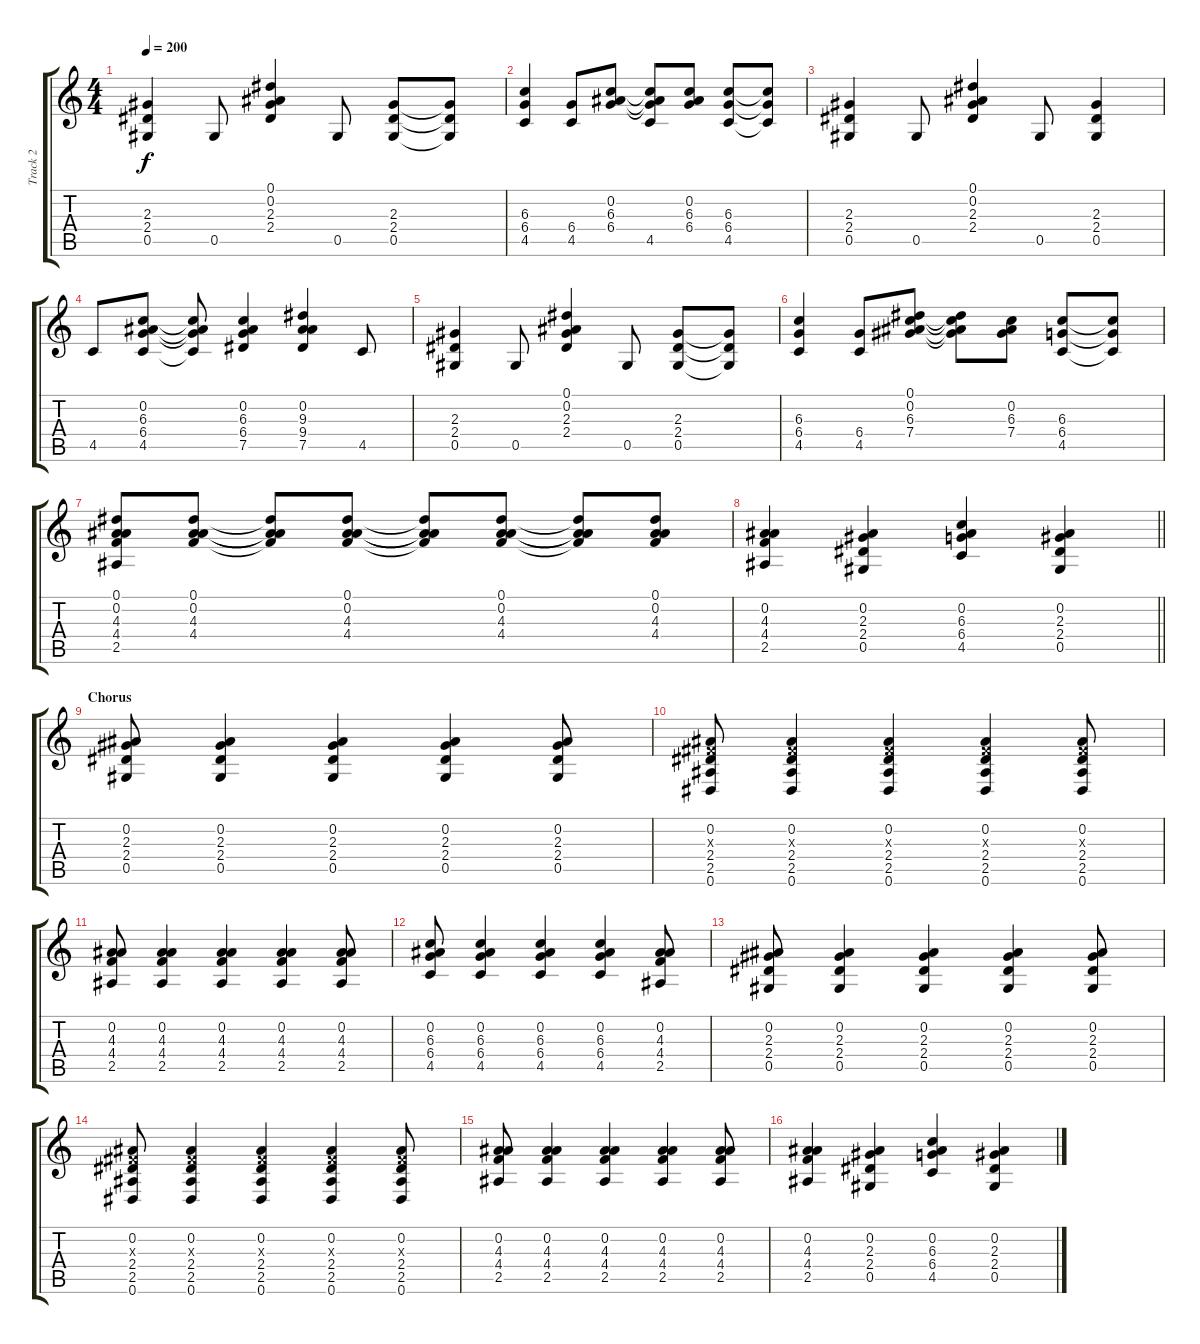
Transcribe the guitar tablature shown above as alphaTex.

\track ("Track 2" "Track 2") {instrument distortionguitar}
\staff {score tabs}
\tuning (Eb4 Bb3 Gb3 Db3 Ab2 Eb2) {hide}
\ts (4 4)
\tempo 200
\clef g2
\ks c
(2.3 2.4 0.5).4{dy f} 0.5.8 (0.1 0.2 2.3 2.4).4 0.5.8 (2.3 2.4 0.5).8 (2.3{t} 2.4{t} 0.5{t}).8 |
(6.3 6.4 4.5).4 (6.4 4.5).8 (0.2 6.3 6.4).8 (0.2{t} 6.3{t} 6.4{t} 4.5).8 (0.2 6.3 6.4).8 (6.3 6.4 4.5).8 (6.3{t} 6.4{t} 4.5{t}).8 |
(2.3 2.4 0.5).4 0.5.8 (0.1 0.2 2.3 2.4).4 0.5.8 (2.3 2.4 0.5).4 |
4.5.8 (0.2 6.3 6.4 4.5).8 (0.2{t} 6.3{t} 6.4{t} 4.5{t}).8 (0.2 6.3 6.4 7.5).4 (0.2 9.3 9.4 7.5).4 4.5.8 |
(2.3 2.4 0.5).4 0.5.8 (0.1 0.2 2.3 2.4).4 0.5.8 (2.3 2.4 0.5).8 (2.3{t} 2.4{t} 0.5{t}).8 |
(6.3 6.4 4.5).4 (6.4 4.5).8 (0.1 0.2 6.3 7.4).8 (0.1{t} 0.2{t} 6.3{t} 7.4{t}).8 (0.2 6.3 7.4).8 (6.3 6.4 4.5).8 (6.3{t} 6.4{t} 4.5{t}).8 |
(0.1 0.2 4.3 4.4 2.5).8 (0.1 0.2 4.3 4.4).8 (0.1{t} 0.2{t} 4.3{t} 4.4{t}).8 (0.1 0.2 4.3 4.4).8 (0.1{t} 0.2{t} 4.3{t} 4.4{t}).8 (0.1 0.2 4.3 4.4).8 (0.1{t} 0.2{t} 4.3{t} 4.4{t}).8 (0.1 0.2 4.3 4.4).8 |
\barLineRight lightlight
(0.2 4.3 4.4 2.5).4 (0.2 2.3 2.4 0.5).4 (0.2 6.3 6.4 4.5).4 (0.2 2.3 2.4 0.5).4 |
\section ("" "Chorus")
(0.2 2.3 2.4 0.5).8 (0.2 2.3 2.4 0.5).4 (0.2 2.3 2.4 0.5).4 (0.2 2.3 2.4 0.5).4 (0.2 2.3 2.4 0.5).8 |
(0.2 0.3{x} 2.4 2.5 0.6).8 (0.2 0.3{x} 2.4 2.5 0.6).4 (0.2 0.3{x} 2.4 2.5 0.6).4 (0.2 0.3{x} 2.4 2.5 0.6).4 (0.2 0.3{x} 2.4 2.5 0.6).8 |
(0.2 4.3 4.4 2.5).8 (0.2 4.3 4.4 2.5).4 (0.2 4.3 4.4 2.5).4 (0.2 4.3 4.4 2.5).4 (0.2 4.3 4.4 2.5).8 |
(0.2 6.3 6.4 4.5).8 (0.2 6.3 6.4 4.5).4 (0.2 6.3 6.4 4.5).4 (0.2 6.3 6.4 4.5).4 (0.2 4.3 4.4 2.5).8 |
(0.2 2.3 2.4 0.5).8 (0.2 2.3 2.4 0.5).4 (0.2 2.3 2.4 0.5).4 (0.2 2.3 2.4 0.5).4 (0.2 2.3 2.4 0.5).8 |
(0.2 0.3{x} 2.4 2.5 0.6).8 (0.2 0.3{x} 2.4 2.5 0.6).4 (0.2 0.3{x} 2.4 2.5 0.6).4 (0.2 0.3{x} 2.4 2.5 0.6).4 (0.2 0.3{x} 2.4 2.5 0.6).8 |
(0.2 4.3 4.4 2.5).8 (0.2 4.3 4.4 2.5).4 (0.2 4.3 4.4 2.5).4 (0.2 4.3 4.4 2.5).4 (0.2 4.3 4.4 2.5).8 |
(0.2 4.3 4.4 2.5).4 (0.2 2.3 2.4 0.5).4 (0.2 6.3 6.4 4.5).4 (0.2 2.3 2.4 0.5).4
